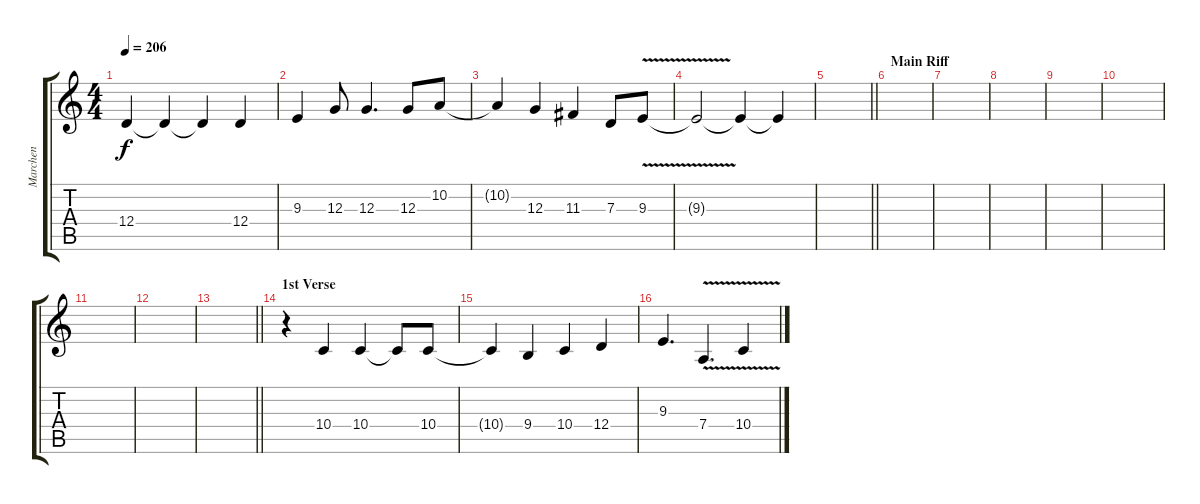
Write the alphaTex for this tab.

\track ("Marchen" "Marchen") {instrument bassoon}
\staff {score tabs}
\tuning (E4 B3 G3 D3 A2 E2) {hide}
\ts (4 4)
\tempo 206
\clef g2
\ks c
12.4{t}.4{dy f} 12.4{t}.4 12.4{t}.4 12.4.4 |
9.3.4 12.3.8 12.3.4{d} 12.3.8 10.2.8 |
10.2{t}.4 12.3.4 11.3.4 7.3.8 9.3{v}.8 |
9.3{t}.2 9.3{t}.4 9.3{t}.4 |
\barLineRight lightlight
|
\section ("" "Main Riff")
|
|
|
|
|
|
|
\barLineRight lightlight
|
\section ("" "1st Verse")
r.4{volume 9 instrument bassoon} 10.4.4 10.4.4 10.4{t}.8 10.4.8 |
10.4{t}.4 9.4.4 10.4.4 12.4.4 |
9.3.4{d} 7.4{v}.4{d} 10.4{v}.4
